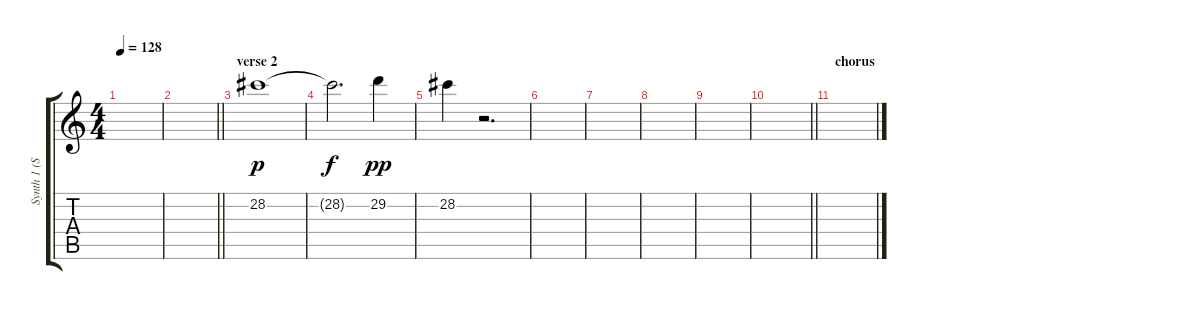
\track ("Synth 1 (Semple)" "Synth 1 (S") {instrument stringensemble1}
\staff {score tabs}
\tuning (D4 A3 F3 C3 G2 C2) {hide}
\ts (4 4)
\tempo 128
\clef g2
\ks c
|
\barLineRight lightlight
|
\section ("" "verse 2")
28.2.1{dy p} |
28.2{t}.2{d dy f} 29.2.4{dy pp} |
28.2.4 r.2{d} |
|
|
|
|
\barLineRight lightlight
|
\section ("" "chorus")
